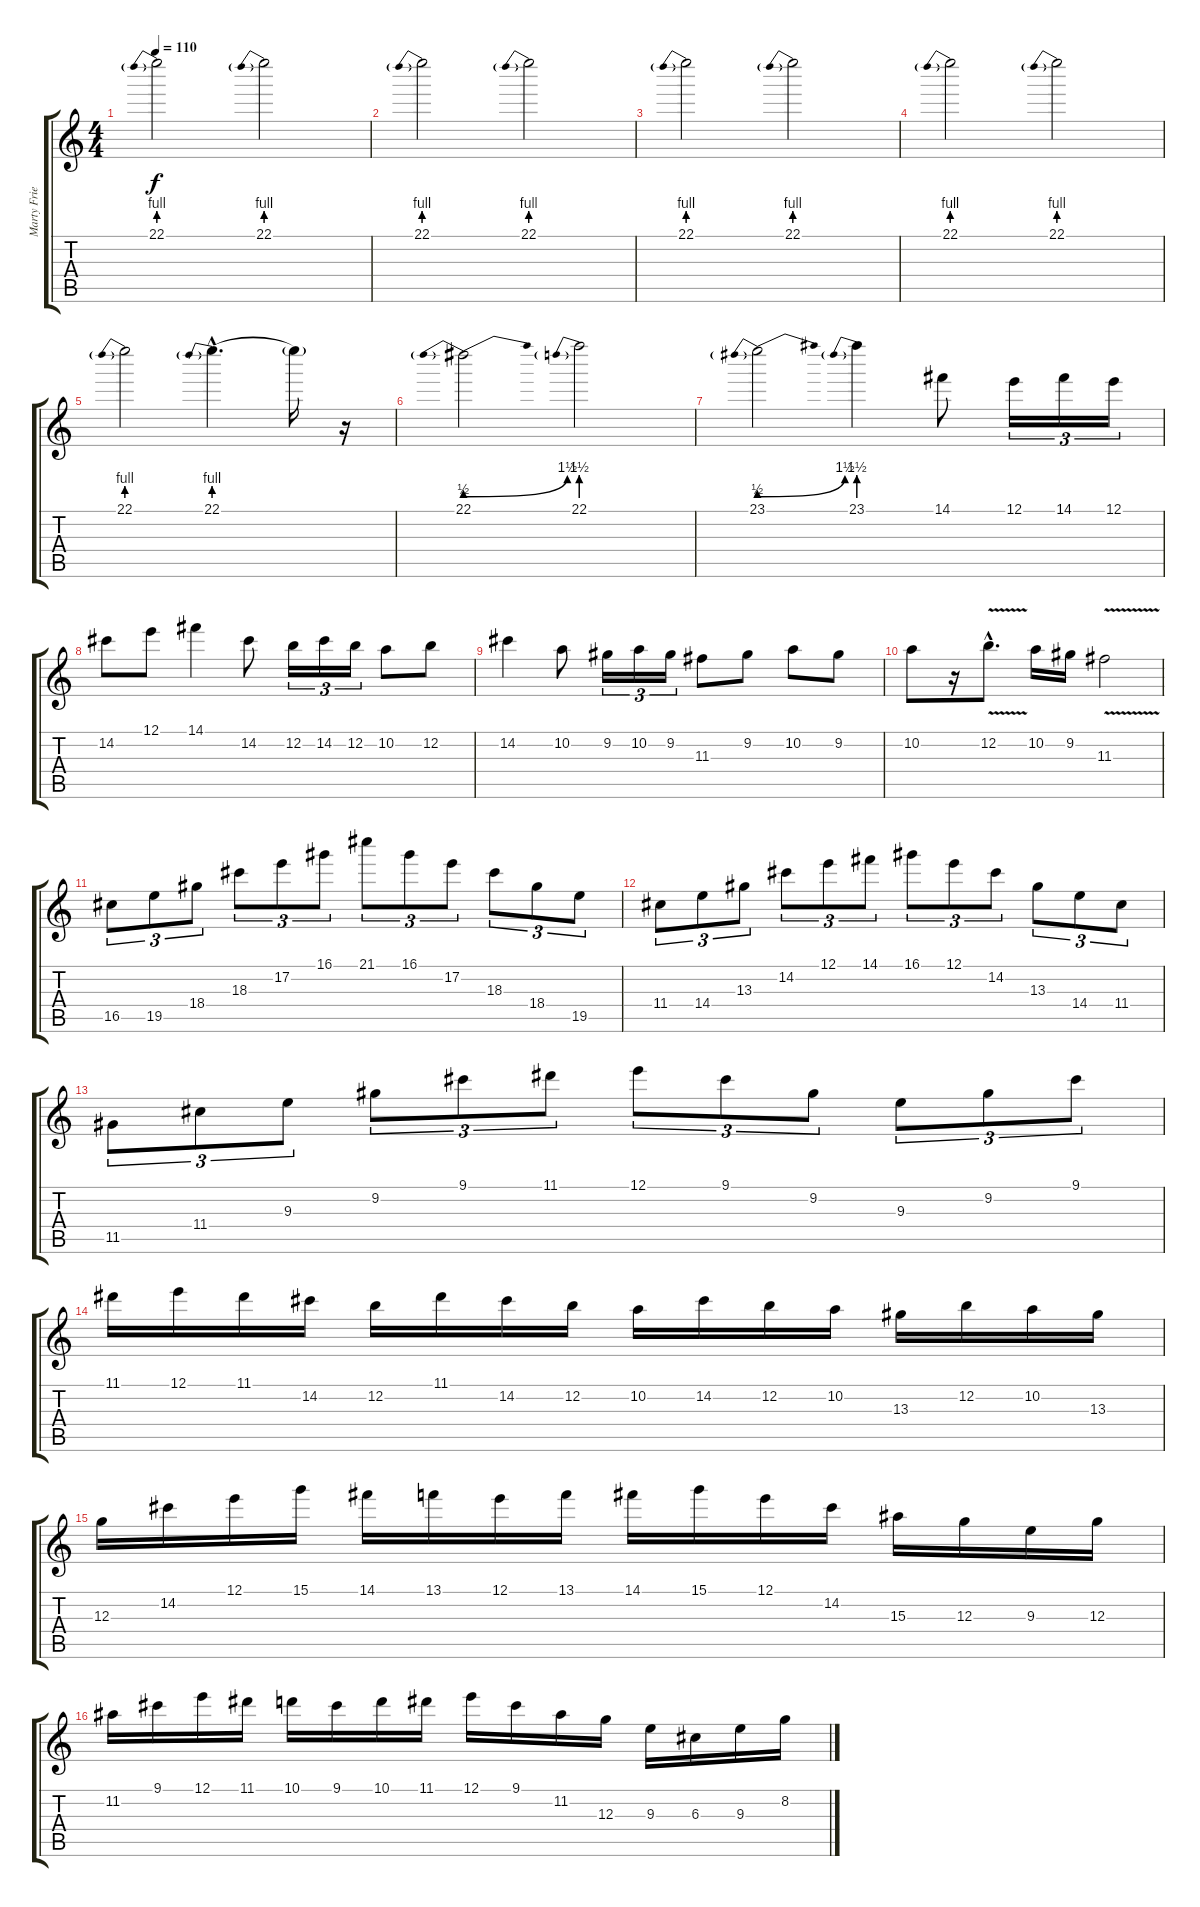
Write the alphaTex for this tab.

\track ("Marty Friedman" "Marty Frie") {instrument overdrivenguitar}
\staff {score tabs}
\tuning (E4 B3 G3 D3 A2 E2) {hide}
\ts (4 4)
\tempo 110
\clef g2
\ks c
22.1{be (prebend 0 4 60 4)}.2{dy f} 22.1{be (prebend 0 4 60 4)}.2 |
22.1{be (prebend 0 4 60 4)}.2 22.1{be (prebend 0 4 60 4)}.2 |
22.1{be (prebend 0 4 60 4)}.2 22.1{be (prebend 0 4 60 4)}.2 |
22.1{be (prebend 0 4 60 4)}.2 22.1{be (prebend 0 4 60 4)}.2{volume 15} |
22.1{be (prebend 0 4 60 4)}.2 22.1{be (prebend 0 4 60 4) hac}.4{d} 22.1{t}.16 r.16 |
22.1{be (prebendbend 0 2 60 6)}.2 22.1{be (prebend 0 6 60 6)}.2 |
23.1{be (prebendbend 0 2 60 6)}.2{volume 16} 23.1{be (prebend 0 6 60 6)}.4 14.1.8 12.1.16{tu (3 2)} 14.1.16{tu (3 2)} 12.1.16{tu (3 2)} |
14.2.8 12.1.8 14.1.4 14.2.8 12.2.16{tu (3 2)} 14.2.16{tu (3 2)} 12.2.16{tu (3 2)} 10.2.8 12.2.8 |
14.2.4 10.2.8 9.2.16{tu (3 2)} 10.2.16{tu (3 2)} 9.2.16{tu (3 2)} 11.3.8 9.2.8 10.2.8 9.2.8 |
10.2.8 r.16 12.2{v hac}.8{d} 10.2.16 9.2.16 11.3{v}.2 |
16.5.8{tu (3 2) volume 13} 19.5.8{tu (3 2)} 18.4.8{tu (3 2)} 18.3.8{tu (3 2)} 17.2.8{tu (3 2)} 16.1.8{tu (3 2)} 21.1.8{tu (3 2)} 16.1.8{tu (3 2)} 17.2.8{tu (3 2)} 18.3.8{tu (3 2)} 18.4.8{tu (3 2)} 19.5.8{tu (3 2)} |
11.4.8{tu (3 2)} 14.4.8{tu (3 2)} 13.3.8{tu (3 2)} 14.2.8{tu (3 2)} 12.1.8{tu (3 2)} 14.1.8{tu (3 2)} 16.1.8{tu (3 2)} 12.1.8{tu (3 2)} 14.2.8{tu (3 2)} 13.3.8{tu (3 2)} 14.4.8{tu (3 2)} 11.4.8{tu (3 2)} |
11.5.8{tu (3 2)} 11.4.8{tu (3 2)} 9.3.8{tu (3 2)} 9.2.8{tu (3 2)} 9.1.8{tu (3 2)} 11.1.8{tu (3 2)} 12.1.8{tu (3 2)} 9.1.8{tu (3 2)} 9.2.8{tu (3 2)} 9.3.8{tu (3 2)} 9.2.8{tu (3 2)} 9.1.8{tu (3 2)} |
11.1.16 12.1.16 11.1.16 14.2.16 12.2.16 11.1.16 14.2.16 12.2.16 10.2.16 14.2.16 12.2.16 10.2.16 13.3.16 12.2.16 10.2.16 13.3.16 |
12.3.16 14.2.16 12.1.16 15.1.16 14.1.16 13.1.16 12.1.16 13.1.16 14.1.16 15.1.16 12.1.16 14.2.16 15.3.16 12.3.16 9.3.16 12.3.16 |
11.2.16 9.1.16 12.1.16 11.1.16 10.1.16 9.1.16 10.1.16 11.1.16 12.1.16 9.1.16 11.2.16 12.3.16 9.3.16 6.3.16 9.3.16 8.2.16
